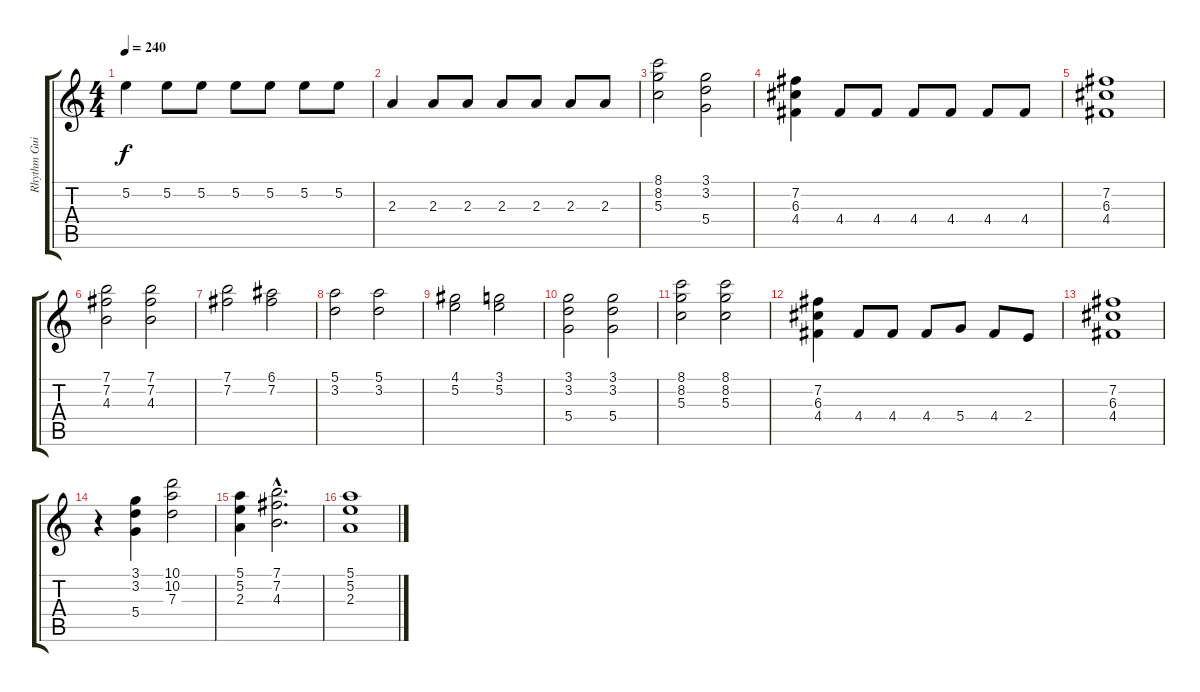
\track ("Rhythm Guitar" "Rhythm Gui") {instrument distortionguitar}
\staff {score tabs}
\tuning (E4 B3 G3 D3 A2 E2) {hide}
\ts (4 4)
\tempo 240
\clef g2
\ks c
5.2.4{dy f} 5.2.8 5.2.8 5.2.8 5.2.8 5.2.8 5.2.8 |
2.3.4 2.3.8 2.3.8 2.3.8 2.3.8 2.3.8 2.3.8 |
(8.1 8.2 5.3).2 (3.1 3.2 5.4).2 |
(7.2 6.3 4.4).4 4.4.8 4.4.8 4.4.8 4.4.8 4.4.8 4.4.8 |
(7.2 6.3 4.4).1 |
(7.1 7.2 4.3).2 (7.1 7.2 4.3).2 |
(7.1 7.2).2 (6.1 7.2).2 |
(5.1 3.2).2 (5.1 3.2).2 |
(4.1 5.2).2 (3.1 5.2).2 |
(3.1 3.2 5.4).2 (3.1 3.2 5.4).2 |
(8.1 8.2 5.3).2 (8.1 8.2 5.3).2 |
(7.2 6.3 4.4).4 4.4.8 4.4.8 4.4.8 5.4.8 4.4.8 2.4.8 |
(7.2 6.3 4.4).1 |
r.4 (3.1 3.2 5.4).4 (10.1 10.2 7.3).2 |
(5.1 5.2 2.3).4 (7.1{hac} 7.2{hac} 4.3{hac}).2{d} |
(5.1 5.2 2.3).1
